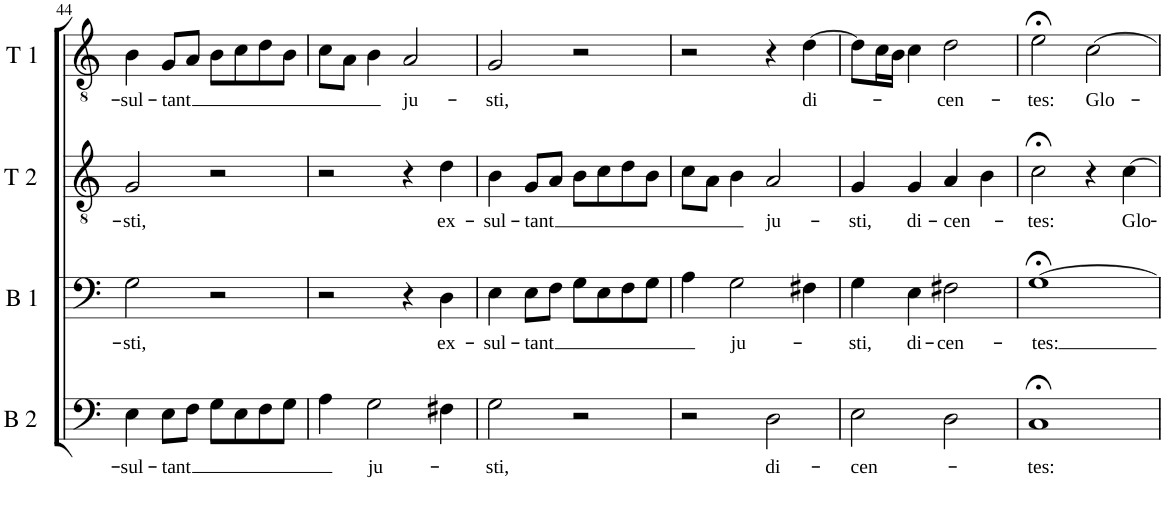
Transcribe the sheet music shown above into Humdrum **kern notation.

**kern	**text	**kern	**text	**kern	**text	**kern	**text
*part4	*part4	*part3	*part3	*part2	*part2	*part1	*part1
*staff4	*staff4	*staff3	*staff3	*staff2	*staff2	*staff1	*staff1
*I"Bass 2	*	*I"Bass 1	*	*I"Tenor 2	*	*I"Tenor 1	*
*I'B 2	*	*I'B 1	*	*I'T 2	*	*I'T 1	*
!!LO:PB:g=z
*clefF4	*	*clefF4	*	*clefGv2	*	*clefGv2	*
*k[]	*	*k[]	*	*k[]	*	*k[]	*
*M4/4	*	*M4/4	*	*M4/4	*	*M4/4	*
*met(c)	*	*met(c)	*	*met(c)	*	*met(c)	*
=44	=44	=44	=44	=44	=44	=44	=44
!	!LO:LY:b	!	!LO:LY:b	!	!LO:LY:b	!	!LO:LY:b
4E\	-sul-	2G\	-sti,	2G/	-sti,	4B\	-sul-
!	!LO:LY:b	!	!	!	!	!	!LO:LY:b
8E\L	-tant	.	.	.	.	8G/L	-tant
8F\J	.	.	.	.	.	8A/J	.
8G\L	.	2r	.	2r	.	8B\L	.
8E\	.	.	.	.	.	8c\	.
8F\	.	.	.	.	.	8d\	.
8G\J	.	.	.	.	.	8B\J	.
=45	=45	=45	=45	=45	=45	=45	=45
4A\	.	2r	.	2r	.	8c\L	.
.	.	.	.	.	.	8A\J	.
!	!LO:LY:b	!	!	!	!	!	!
2G\	ju-	.	.	.	.	4B\	.
!	!	!	!	!	!	!	!LO:LY:b
.	.	4r	.	4r	.	2A/	ju-
!	!	!	!LO:LY:b	!	!LO:LY:b	!	!
4F#X\	.	4D\	ex-	4d\	ex-	.	.
=46	=46	=46	=46	=46	=46	=46	=46
!	!LO:LY:b	!	!LO:LY:b	!	!LO:LY:b	!	!LO:LY:b
2G\	-sti,	4E\	-sul-	4B\	-sul-	2G/	-sti,
!	!	!	!LO:LY:b	!	!LO:LY:b	!	!
.	.	8E\L	-tant	8G/L	-tant	.	.
.	.	8F\J	.	8A/J	.	.	.
2r	.	8G\L	.	8B\L	.	2r	.
.	.	8E\	.	8c\	.	.	.
.	.	8F\	.	8d\	.	.	.
.	.	8G\J	.	8B\J	.	.	.
=47	=47	=47	=47	=47	=47	=47	=47
2r	.	4A\	.	8c\L	.	2r	.
.	.	.	.	8A\J	.	.	.
!	!	!	!LO:LY:b	!	!	!	!
.	.	2G\	ju-	4B\	.	.	.
!	!LO:LY:b	!	!	!	!LO:LY:b	!	!
2D\	di-	.	.	2A/	ju-	4r	.
!	!	!	!	!	!	!	!LO:LY:b
.	.	4F#X\	.	.	.	[4d\	di-
=48	=48	=48	=48	=48	=48	=48	=48
!	!LO:LY:b	!	!LO:LY:b	!	!LO:LY:b	!	!
2E\	-cen-	4G\	-sti,	4G/	-sti,	8d\L]	.
.	.	.	.	.	.	16c\L	.
.	.	.	.	.	.	16B\JJ	.
!	!	!	!LO:LY:b	!	!LO:LY:b	!	!
.	.	4E\	di-	4G/	di-	4c\	.
!	!	!	!LO:LY:b	!	!LO:LY:b	!	!LO:LY:b
2D\	.	2F#X\	-cen-	4A/	-cen-	2d\	-cen-
.	.	.	.	4B\	.	.	.
=49	=49	=49	=49	=49	=49	=49	=49
!	!LO:LY:b	!	!LO:LY:b	!	!LO:LY:b	!	!LO:LY:b
1C;<	-tes:	[1G;<	-tes:	2c;<\	-tes:	2e;<\	-tes:
!	!	!	!	!	!	!	!LO:LY:b
.	.	.	.	4r	.	[2c\	Glo-
!	!	!	!	!	!LO:LY:b	!	!
.	.	.	.	[4c\	Glo-	.	.
=	=	=	=	=	=	=	=
*-	*-	*-	*-	*-	*-	*-	*-
